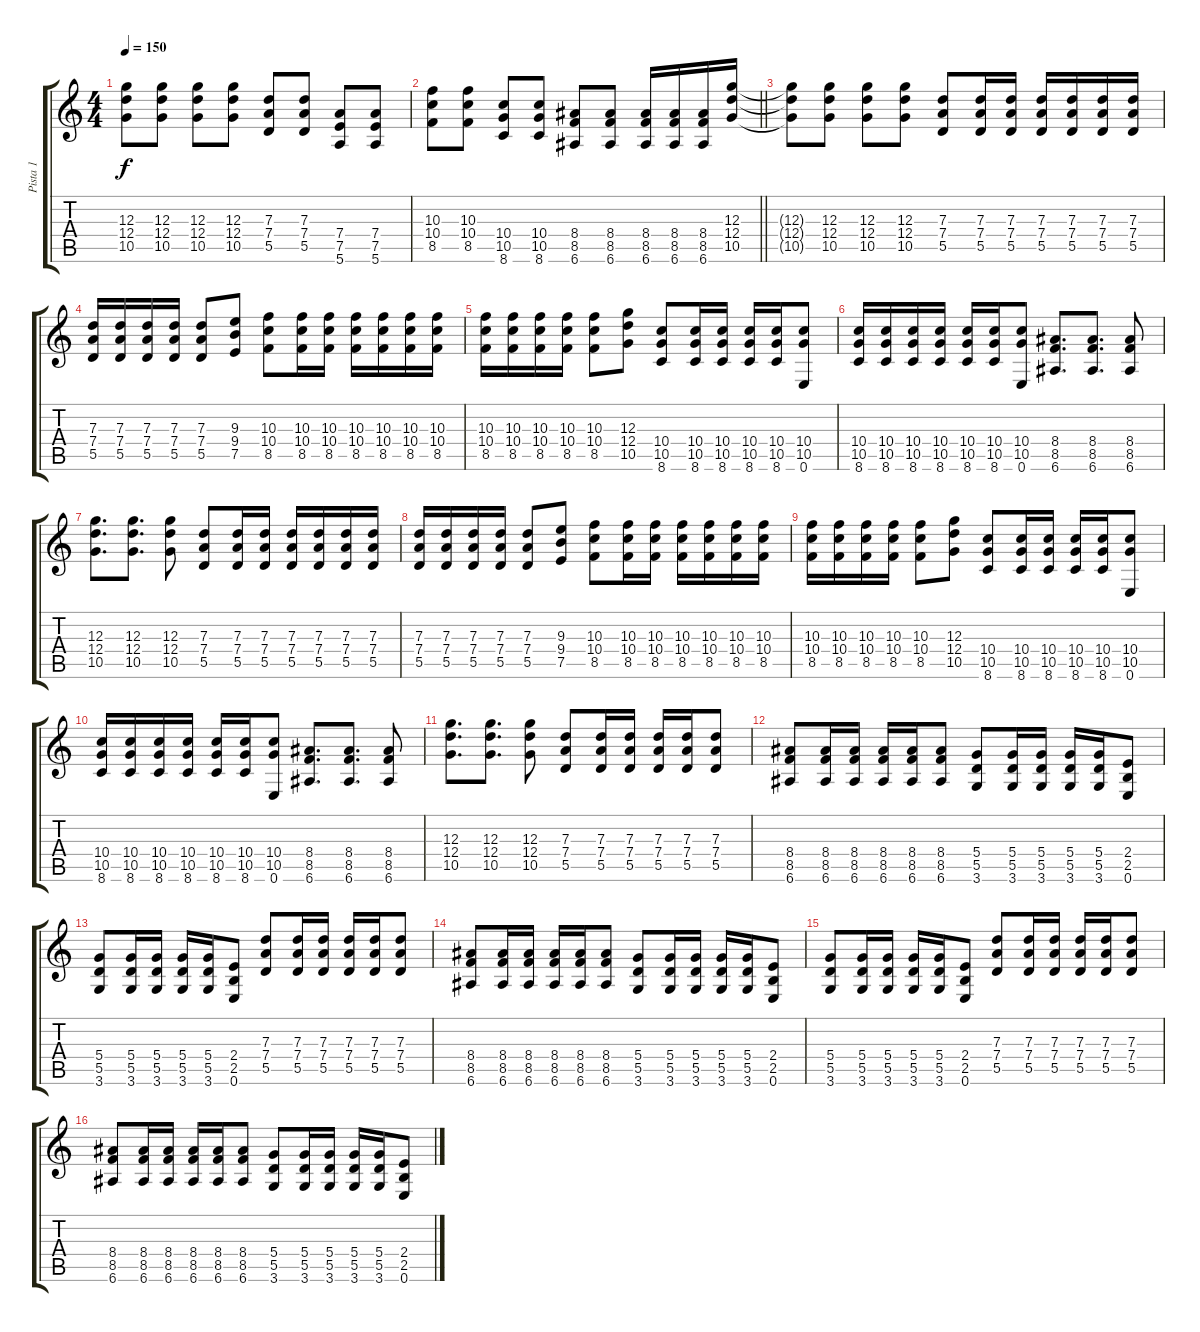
\track ("Pista 1" "Pista 1") {instrument overdrivenguitar}
\staff {score tabs}
\tuning (E4 B3 G3 D3 A2 E2) {hide}
\ts (4 4)
\tempo 150
\clef g2
\ks c
(12.3{t} 12.4{t} 10.5{t}).8{dy f} (12.3 12.4 10.5).8 (12.3 12.4 10.5).8 (12.3 12.4 10.5).8 (7.3 7.4 5.5).8 (7.3 7.4 5.5).8 (7.4 7.5 5.6).8 (7.4 7.5 5.6).8 |
\barLineRight lightlight
(10.3 10.4 8.5).8 (10.3 10.4 8.5).8 (10.4 10.5 8.6).8 (10.4 10.5 8.6).8 (8.4 8.5 6.6).8 (8.4 8.5 6.6).8 (8.4 8.5 6.6).16 (8.4 8.5 6.6).16 (8.4 8.5 6.6).16 (12.3 12.4 10.5).16 |
(12.3{t} 12.4{t} 10.5{t}).8 (12.3 12.4 10.5).8 (12.3 12.4 10.5).8 (12.3 12.4 10.5).8 (7.3 7.4 5.5).8 (7.3 7.4 5.5).16 (7.3 7.4 5.5).16 (7.3 7.4 5.5).16 (7.3 7.4 5.5).16 (7.3 7.4 5.5).16 (7.3 7.4 5.5).16 |
(7.3 7.4 5.5).16 (7.3 7.4 5.5).16 (7.3 7.4 5.5).16 (7.3 7.4 5.5).16 (7.3 7.4 5.5).8 (9.3 9.4 7.5).8 (10.3 10.4 8.5).8 (10.3 10.4 8.5).16 (10.3 10.4 8.5).16 (10.3 10.4 8.5).16 (10.3 10.4 8.5).16 (10.3 10.4 8.5).16 (10.3 10.4 8.5).16 |
(10.3 10.4 8.5).16 (10.3 10.4 8.5).16 (10.3 10.4 8.5).16 (10.3 10.4 8.5).16 (10.3 10.4 8.5).8 (12.3 12.4 10.5).8 (10.4 10.5 8.6).8 (10.4 10.5 8.6).16 (10.4 10.5 8.6).16 (10.4 10.5 8.6).16 (10.4 10.5 8.6).16 (10.4 10.5 0.6).8 |
(10.4 10.5 8.6).16 (10.4 10.5 8.6).16 (10.4 10.5 8.6).16 (10.4 10.5 8.6).16 (10.4 10.5 8.6).16 (10.4 10.5 8.6).16 (10.4 10.5 0.6).8 (8.4 8.5 6.6).8{d} (8.4 8.5 6.6).8{d} (8.4 8.5 6.6).8 |
(12.3 12.4 10.5).8{d} (12.3 12.4 10.5).8{d} (12.3 12.4 10.5).8 (7.3 7.4 5.5).8 (7.3 7.4 5.5).16 (7.3 7.4 5.5).16 (7.3 7.4 5.5).16 (7.3 7.4 5.5).16 (7.3 7.4 5.5).16 (7.3 7.4 5.5).16 |
(7.3 7.4 5.5).16 (7.3 7.4 5.5).16 (7.3 7.4 5.5).16 (7.3 7.4 5.5).16 (7.3 7.4 5.5).8 (9.3 9.4 7.5).8 (10.3 10.4 8.5).8 (10.3 10.4 8.5).16 (10.3 10.4 8.5).16 (10.3 10.4 8.5).16 (10.3 10.4 8.5).16 (10.3 10.4 8.5).16 (10.3 10.4 8.5).16 |
(10.3 10.4 8.5).16 (10.3 10.4 8.5).16 (10.3 10.4 8.5).16 (10.3 10.4 8.5).16 (10.3 10.4 8.5).8 (12.3 12.4 10.5).8 (10.4 10.5 8.6).8 (10.4 10.5 8.6).16 (10.4 10.5 8.6).16 (10.4 10.5 8.6).16 (10.4 10.5 8.6).16 (10.4 10.5 0.6).8 |
(10.4 10.5 8.6).16 (10.4 10.5 8.6).16 (10.4 10.5 8.6).16 (10.4 10.5 8.6).16 (10.4 10.5 8.6).16 (10.4 10.5 8.6).16 (10.4 10.5 0.6).8 (8.4 8.5 6.6).8{d} (8.4 8.5 6.6).8{d} (8.4 8.5 6.6).8 |
(12.3 12.4 10.5).8{d} (12.3 12.4 10.5).8{d} (12.3 12.4 10.5).8 (7.3 7.4 5.5).8 (7.3 7.4 5.5).16 (7.3 7.4 5.5).16 (7.3 7.4 5.5).16 (7.3 7.4 5.5).16 (7.3 7.4 5.5).8 |
(8.4 8.5 6.6).8 (8.4 8.5 6.6).16 (8.4 8.5 6.6).16 (8.4 8.5 6.6).16 (8.4 8.5 6.6).16 (8.4 8.5 6.6).8 (5.4 5.5 3.6).8 (5.4 5.5 3.6).16 (5.4 5.5 3.6).16 (5.4 5.5 3.6).16 (5.4 5.5 3.6).16 (2.4 2.5 0.6).8 |
(5.4 5.5 3.6).8 (5.4 5.5 3.6).16 (5.4 5.5 3.6).16 (5.4 5.5 3.6).16 (5.4 5.5 3.6).16 (2.4 2.5 0.6).8 (7.3 7.4 5.5).8 (7.3 7.4 5.5).16 (7.3 7.4 5.5).16 (7.3 7.4 5.5).16 (7.3 7.4 5.5).16 (7.3 7.4 5.5).8 |
(8.4 8.5 6.6).8 (8.4 8.5 6.6).16 (8.4 8.5 6.6).16 (8.4 8.5 6.6).16 (8.4 8.5 6.6).16 (8.4 8.5 6.6).8 (5.4 5.5 3.6).8 (5.4 5.5 3.6).16 (5.4 5.5 3.6).16 (5.4 5.5 3.6).16 (5.4 5.5 3.6).16 (2.4 2.5 0.6).8 |
(5.4 5.5 3.6).8 (5.4 5.5 3.6).16 (5.4 5.5 3.6).16 (5.4 5.5 3.6).16 (5.4 5.5 3.6).16 (2.4 2.5 0.6).8 (7.3 7.4 5.5).8 (7.3 7.4 5.5).16 (7.3 7.4 5.5).16 (7.3 7.4 5.5).16 (7.3 7.4 5.5).16 (7.3 7.4 5.5).8 |
(8.4 8.5 6.6).8 (8.4 8.5 6.6).16 (8.4 8.5 6.6).16 (8.4 8.5 6.6).16 (8.4 8.5 6.6).16 (8.4 8.5 6.6).8 (5.4 5.5 3.6).8 (5.4 5.5 3.6).16 (5.4 5.5 3.6).16 (5.4 5.5 3.6).16 (5.4 5.5 3.6).16 (2.4 2.5 0.6).8
